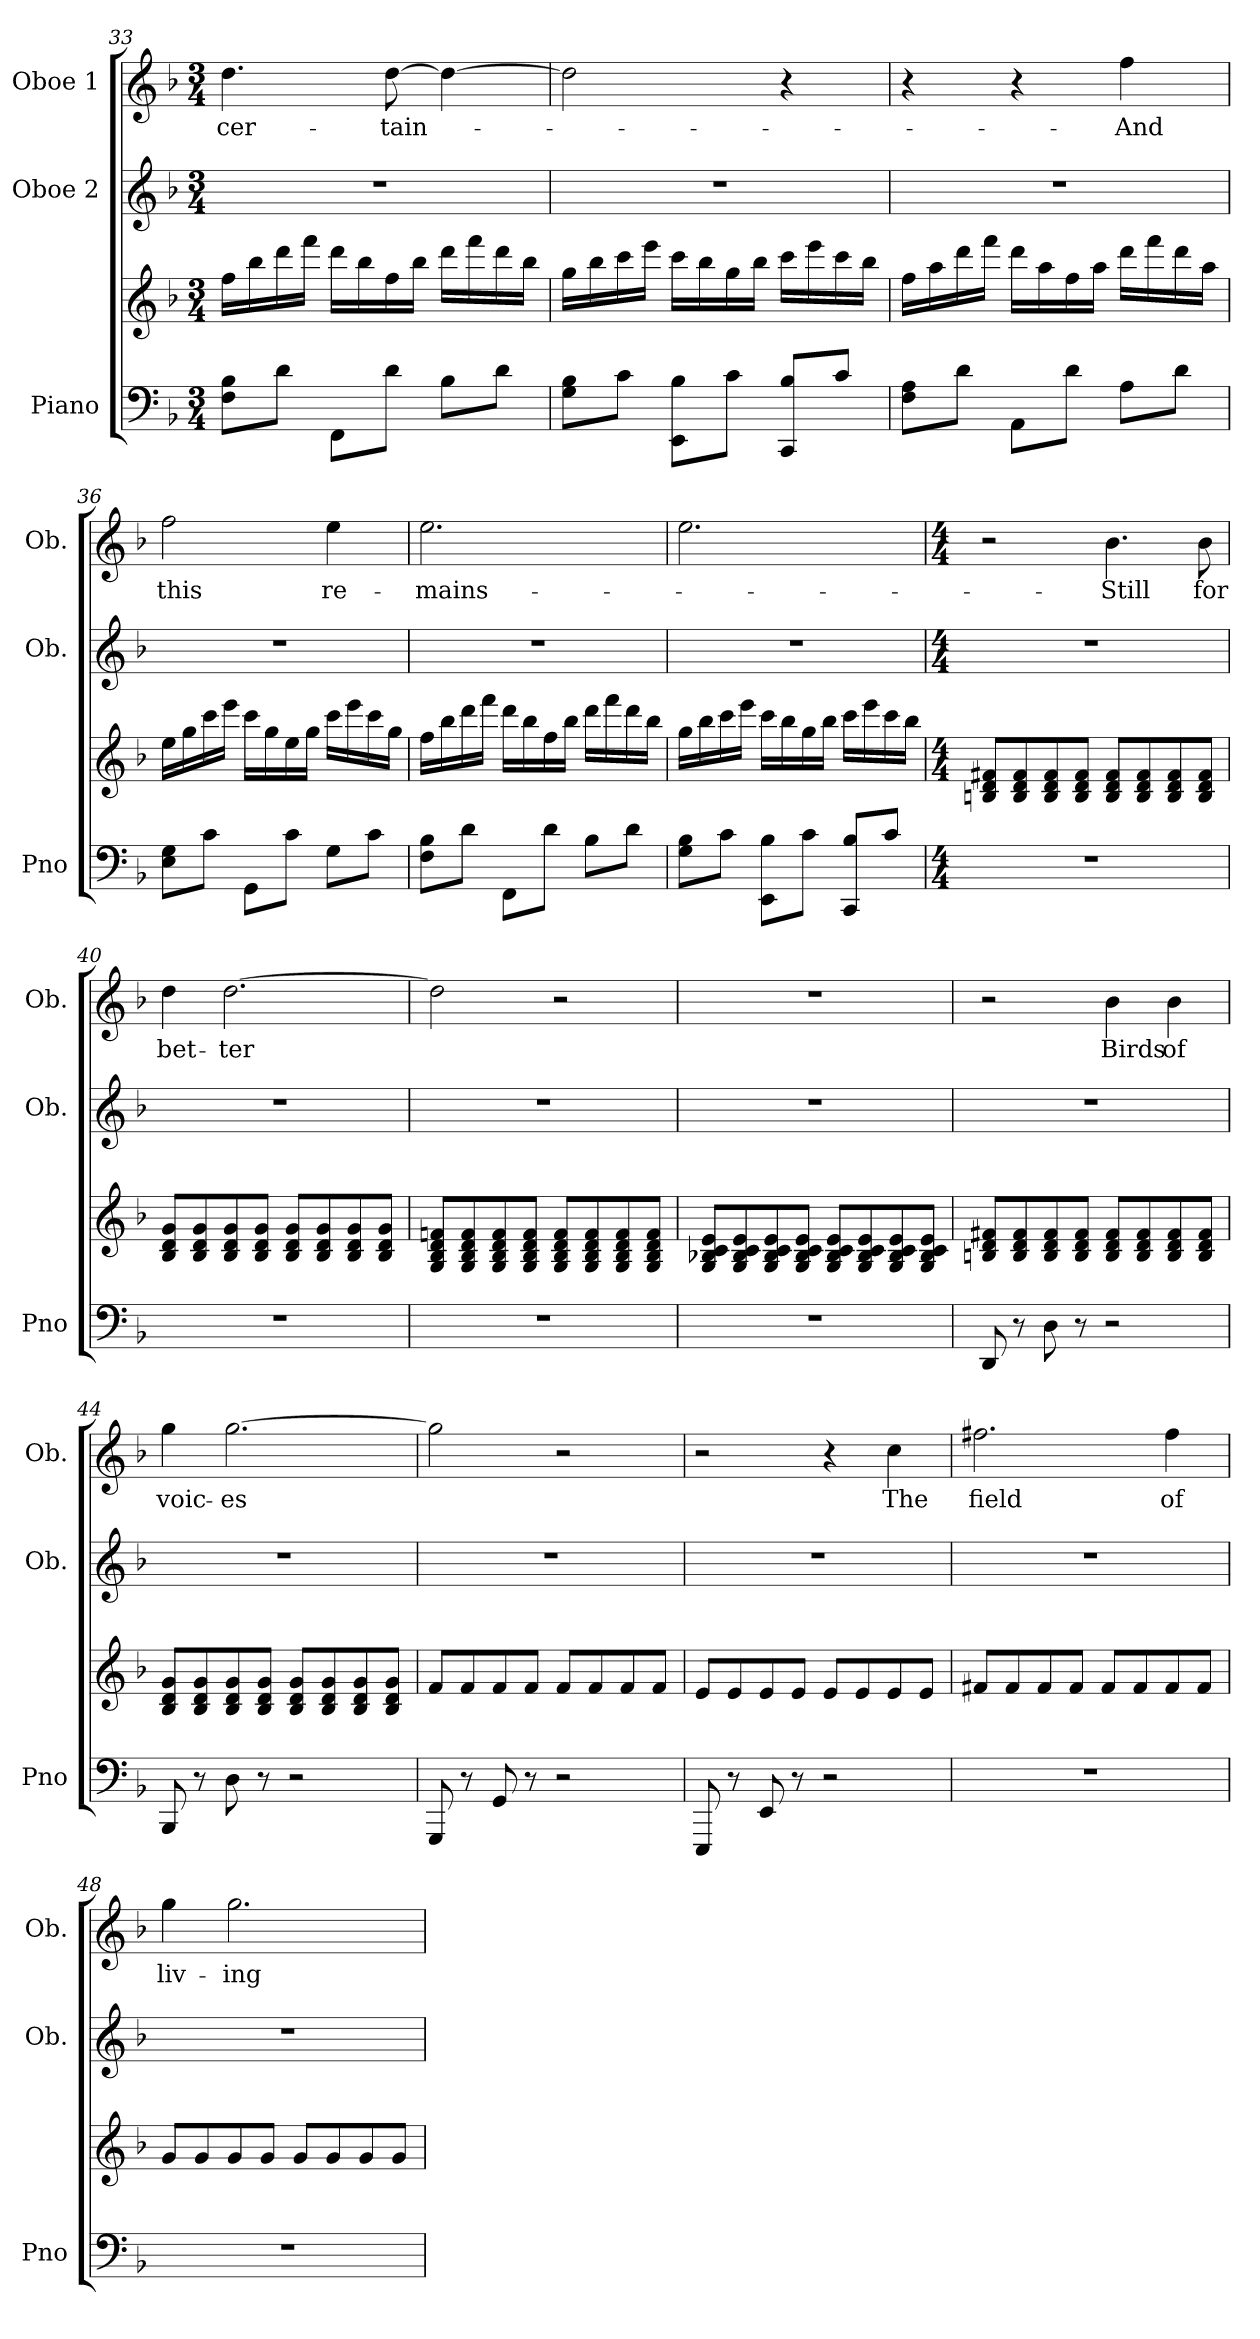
**kern	**kern	**kern	**kern	**text
*part3	*part3	*part2	*part1	*part1
*staff4	*staff3	*staff2	*staff1	*staff1
*I"Piano	*	*I"Oboe 2	*I"Oboe 1	*
*I'Pno	*	*I'Ob.	*I'Ob.	*
!!LO:LB:g=z
*clefF4	*clefG2	*clefG2	*clefG2	*
*k[b-]	*k[b-]	*k[b-]	*k[b-]	*
*M3/4	*M3/4	*M3/4	*M3/4	*
=33	=33	=33	=33	=33
!	!	!	!	!LO:LY:b
8F\ 8B-\L	16ff\LL	2.r	4.dd\	-cer-
.	16bb-\	.	.	.
8d\J	16ddd\	.	.	.
.	16fff\JJ	.	.	.
8FF\L	16ddd\LL	.	.	.
.	16bb-\	.	.	.
!	!	!	!	!LO:LY:b
8d\J	16ff\	.	[8dd\	-tain-
.	16bb-\JJ	.	.	.
8B-\L	16ddd\LL	.	4dd\_	.
.	16fff\	.	.	.
8d\J	16ddd\	.	.	.
.	16bb-\JJ	.	.	.
=34	=34	=34	=34	=34
8G\ 8B-\L	16gg\LL	2.r	2dd\]	.
.	16bb-\	.	.	.
8c\J	16ccc\	.	.	.
.	16eee\JJ	.	.	.
8EE\ 8B-\L	16ccc\LL	.	.	.
.	16bb-\	.	.	.
8c\J	16gg\	.	.	.
.	16bb-\JJ	.	.	.
8CC/ 8B-/L	16ccc\LL	.	4r	.
.	16eee\	.	.	.
8c/J	16ccc\	.	.	.
.	16bb-\JJ	.	.	.
!!LO:PB:g=z
=35	=35	=35	=35	=35
8F\ 8A\L	16ff\LL	2.r	4r	.
.	16aa\	.	.	.
8d\J	16ddd\	.	.	.
.	16fff\JJ	.	.	.
8AA\L	16ddd\LL	.	4r	.
.	16aa\	.	.	.
8d\J	16ff\	.	.	.
.	16aa\JJ	.	.	.
!	!	!	!	!LO:LY:b
8A\L	16ddd\LL	.	4ff\	And
.	16fff\	.	.	.
8d\J	16ddd\	.	.	.
.	16aa\JJ	.	.	.
=36	=36	=36	=36	=36
!	!	!	!	!LO:LY:b
8E\ 8G\L	16ee\LL	2.r	2ff\	this
.	16gg\	.	.	.
8c\J	16ccc\	.	.	.
.	16eee\JJ	.	.	.
8GG\L	16ccc\LL	.	.	.
.	16gg\	.	.	.
8c\J	16ee\	.	.	.
.	16gg\JJ	.	.	.
!	!	!	!	!LO:LY:b
8G\L	16ccc\LL	.	4ee\	re-
.	16eee\	.	.	.
8c\J	16ccc\	.	.	.
.	16gg\JJ	.	.	.
!!LO:LB:g=z
=37	=37	=37	=37	=37
!	!	!	!	!LO:LY:b
8F\ 8B-\L	16ff\LL	2.r	2.ee\	-mains-
.	16bb-\	.	.	.
8d\J	16ddd\	.	.	.
.	16fff\JJ	.	.	.
8FF\L	16ddd\LL	.	.	.
.	16bb-\	.	.	.
8d\J	16ff\	.	.	.
.	16bb-\JJ	.	.	.
8B-\L	16ddd\LL	.	.	.
.	16fff\	.	.	.
8d\J	16ddd\	.	.	.
.	16bb-\JJ	.	.	.
=38	=38	=38	=38	=38
8G\ 8B-\L	16gg\LL	2.r	2.ee\	.
.	16bb-\	.	.	.
8c\J	16ccc\	.	.	.
.	16eee\JJ	.	.	.
8EE\ 8B-\L	16ccc\LL	.	.	.
.	16bb-\	.	.	.
8c\J	16gg\	.	.	.
.	16bb-\JJ	.	.	.
8CC/ 8B-/L	16ccc\LL	.	.	.
.	16eee\	.	.	.
8c/J	16ccc\	.	.	.
.	16bb-\JJ	.	.	.
!!LO:LB:g=z
=39	=39	=39	=39	=39
*M4/4	*M4/4	*M4/4	*M4/4	*
1r	8Bn/ 8d/ 8f#X/L	1r	2r	.
.	8B/ 8d/ 8f#/	.	.	.
.	8B/ 8d/ 8f#/	.	.	.
.	8B/ 8d/ 8f#/J	.	.	.
!	!	!	!	!LO:LY:b
.	8B/ 8d/ 8f#/L	.	4.b-\	-Still
.	8B/ 8d/ 8f#/	.	.	.
.	8B/ 8d/ 8f#/	.	.	.
!	!	!	!	!LO:LY:b
.	8B/ 8d/ 8f#/J	.	8b-\	for
=40	=40	=40	=40	=40
!	!	!	!	!LO:LY:b
1r	8B-/ 8d/ 8g/L	1r	4dd\	bet-
.	8B-/ 8d/ 8g/	.	.	.
!	!	!	!	!LO:LY:b
.	8B-/ 8d/ 8g/	.	[2.dd\	-ter
.	8B-/ 8d/ 8g/J	.	.	.
.	8B-/ 8d/ 8g/L	.	.	.
.	8B-/ 8d/ 8g/	.	.	.
.	8B-/ 8d/ 8g/	.	.	.
.	8B-/ 8d/ 8g/J	.	.	.
=41	=41	=41	=41	=41
1r	8G/ 8B-/ 8d/ 8fn/L	1r	2dd\]	.
.	8G/ 8B-/ 8d/ 8f/	.	.	.
.	8G/ 8B-/ 8d/ 8f/	.	.	.
.	8G/ 8B-/ 8d/ 8f/J	.	.	.
.	8G/ 8B-/ 8d/ 8f/L	.	2r	.
.	8G/ 8B-/ 8d/ 8f/	.	.	.
.	8G/ 8B-/ 8d/ 8f/	.	.	.
.	8G/ 8B-/ 8d/ 8f/J	.	.	.
!!LO:PB:g=z
=42	=42	=42	=42	=42
1r	8G/ 8B-X/ 8c/ 8e/L	1r	1r	.
.	8G/ 8B-/ 8c/ 8e/	.	.	.
.	8G/ 8B-/ 8c/ 8e/	.	.	.
.	8G/ 8B-/ 8c/ 8e/J	.	.	.
.	8G/ 8B-/ 8c/ 8e/L	.	.	.
.	8G/ 8B-/ 8c/ 8e/	.	.	.
.	8G/ 8B-/ 8c/ 8e/	.	.	.
.	8G/ 8B-/ 8c/ 8e/J	.	.	.
=43	=43	=43	=43	=43
8DD/	8Bn/ 8d/ 8f#X/L	1r	2r	.
8r	8B/ 8d/ 8f#/	.	.	.
8D\	8B/ 8d/ 8f#/	.	.	.
8r	8B/ 8d/ 8f#/J	.	.	.
!	!	!	!	!LO:LY:b
2r	8B/ 8d/ 8f#/L	.	4b-\	Birds
.	8B/ 8d/ 8f#/	.	.	.
!	!	!	!	!LO:LY:b
.	8B/ 8d/ 8f#/	.	4b-\	of
.	8B/ 8d/ 8f#/J	.	.	.
=44	=44	=44	=44	=44
!	!	!	!	!LO:LY:b
8BBB-/	8B-/ 8d/ 8g/L	1r	4gg\	voic-
8r	8B-/ 8d/ 8g/	.	.	.
!	!	!	!	!LO:LY:b
8D\	8B-/ 8d/ 8g/	.	[2.gg\	-es
8r	8B-/ 8d/ 8g/J	.	.	.
2r	8B-/ 8d/ 8g/L	.	.	.
.	8B-/ 8d/ 8g/	.	.	.
.	8B-/ 8d/ 8g/	.	.	.
.	8B-/ 8d/ 8g/J	.	.	.
!!LO:LB:g=z
=45	=45	=45	=45	=45
8GGG/	8f/L	1r	2gg\]	.
8r	8f/	.	.	.
8GG/	8f/	.	.	.
8r	8f/J	.	.	.
2r	8f/L	.	2r	.
.	8f/	.	.	.
.	8f/	.	.	.
.	8f/J	.	.	.
=46	=46	=46	=46	=46
8EEE/	8e/L	1r	2r	.
8r	8e/	.	.	.
8EE/	8e/	.	.	.
8r	8e/J	.	.	.
2r	8e/L	.	4r	.
.	8e/	.	.	.
!	!	!	!	!LO:LY:b
.	8e/	.	4cc\	The
.	8e/J	.	.	.
=47	=47	=47	=47	=47
!	!	!	!	!LO:LY:b
1r	8f#X/L	1r	2.ff#X\	field
.	8f#/	.	.	.
.	8f#/	.	.	.
.	8f#/J	.	.	.
.	8f#/L	.	.	.
.	8f#/	.	.	.
!	!	!	!	!LO:LY:b
.	8f#/	.	4ff#\	of
.	8f#/J	.	.	.
=48	=48	=48	=48	=48
!	!	!	!	!LO:LY:b
1r	8g/L	1r	4gg\	liv-
.	8g/	.	.	.
!	!	!	!	!LO:LY:b
.	8g/	.	2.gg\	-ing
.	8g/J	.	.	.
.	8g/L	.	.	.
.	8g/	.	.	.
.	8g/	.	.	.
.	8g/J	.	.	.
=	=	=	=	=
*-	*-	*-	*-	*-
